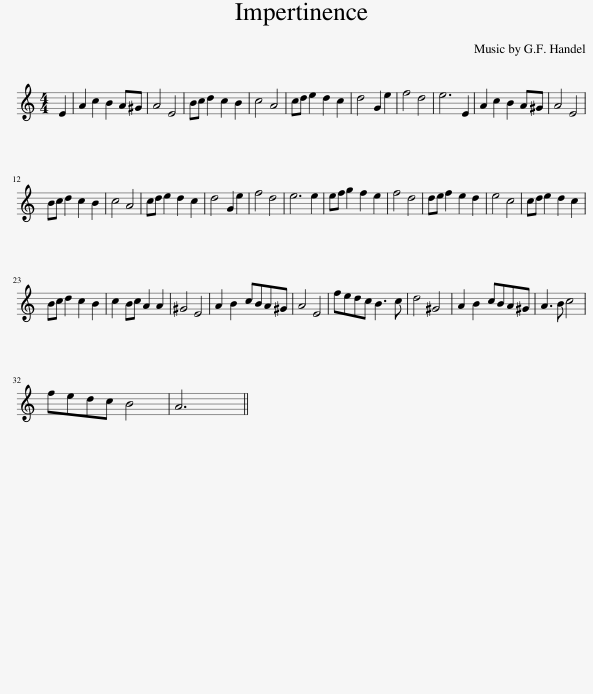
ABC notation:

X:1
L:1/8
M:4/4
I:linebreak $
K:C
V:1 treble
V:1
 E2 | A2 c2 B2 A^G | A4 E4 | Bc d2 c2 B2 | c4 A4 | %5
 cd e2 d2 c2 | d4 G2 e2 | f4 d4 | e6 E2 | A2 c2 B2 A^G | %10
 A4 E4 |$ Bc d2 c2 B2 | c4 A4 | cd e2 d2 c2 | d4 G2 e2 | %15
 f4 d4 | e6 e2 | ef g2 f2 e2 | f4 d4 | de f2 e2 d2 | %20
 e4 c4 | cd e2 d2 c2 |$ Bc d2 c2 B2 | c2 Bc A2 A2 | ^G4 E4 | %25
 A2 B2 cBA^G | A4 E4 | fedc B3 c | d4 ^G4 | A2 B2 cBA^G | %30
 A3 B c4 |$ fedc B4 | A6 || %33
